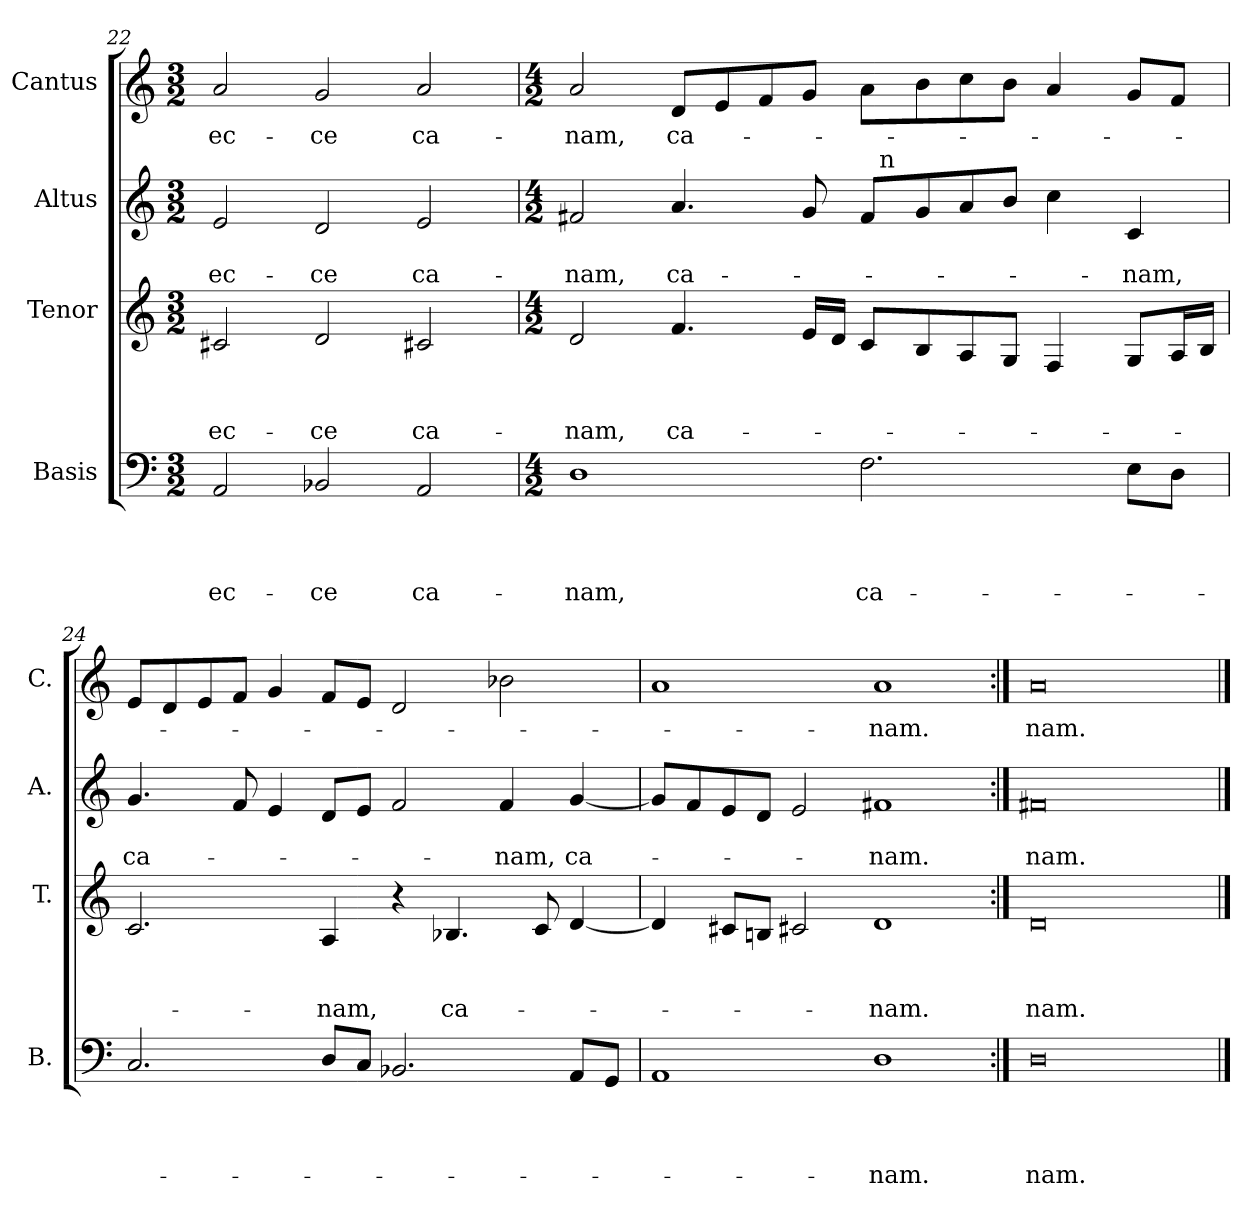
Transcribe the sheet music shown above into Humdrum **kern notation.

**kern	**text	**text	**text	**text	**kern	**text	**text	**text	**kern	**text	**text	**kern	**text
*part4	*part4	*part4	*part4	*part4	*part3	*part3	*part3	*part3	*part2	*part2	*part2	*part1	*part1
*staff4	*staff4	*staff4	*staff4	*staff4	*staff3	*staff3	*staff3	*staff3	*staff2	*staff2	*staff2	*staff1	*staff1
*I"Basis	*	*	*	*	*I"Tenor	*	*	*	*I"Altus	*	*	*I"Cantus	*
*I'B.	*	*	*	*	*I'T.	*	*	*	*I'A.	*	*	*I'C.	*
*clefF4	*	*	*	*	*clefG2	*	*	*	*clefG2	*	*	*clefG2	*
*k[]	*	*	*	*	*k[]	*	*	*	*k[]	*	*	*k[]	*
*C:	*	*	*	*	*C:	*	*	*	*C:	*	*	*C:	*
*M3/2	*	*	*	*	*M3/2	*	*	*	*M3/2	*	*	*M3/2	*
=22	=22	=22	=22	=22	=22	=22	=22	=22	=22	=22	=22	=22	=22
!	!	!	!	!LO:LY:b	!	!	!	!LO:LY:b	!	!	!LO:LY:b	!	!LO:LY:b
2AA/	.	.	.	ec-	2c#X/	.	.	ec-	2e/	.	ec-	2a/	ec-
!	!	!	!	!LO:LY:b	!	!	!	!LO:LY:b	!	!	!LO:LY:b	!	!LO:LY:b
2BB-X/	.	.	.	-ce	2d/	.	.	-ce	2d/	.	-ce	2g/	-ce
!	!	!	!	!LO:LY:b	!	!	!	!LO:LY:b	!	!	!LO:LY:b	!	!LO:LY:b
2AA/	.	.	.	ca-	2c#X/	.	.	ca-	2e/	.	ca-	2a/	ca-
!!LO:PB:g=z
=23	=23	=23	=23	=23	=23	=23	=23	=23	=23	=23	=23	=23	=23
*M4/2	*	*	*	*	*M4/2	*	*	*	*M4/2	*	*	*M4/2	*
!	!	!	!	!LO:LY:b	!	!	!	!LO:LY:b	!	!	!LO:LY:b	!	!LO:LY:b
*	*	*	*	*	*	*	*	*	*^	*	*	*	*
1D	.	.	.	-nam,	2d/	.	.	-nam,	2f#X/	1ryy	.	-nam,	2a/	-nam,
!	!	!	!	!	!	!	!	!LO:LY:b	!	!	!	!LO:LY:b	!	!LO:LY:b
.	.	.	.	.	4.f/	.	.	ca-	4.a/	.	.	ca-	8d/L	ca-
.	.	.	.	.	.	.	.	.	.	.	.	.	8e/	.
.	.	.	.	.	.	.	.	.	.	.	.	.	8f/	.
.	.	.	.	.	16e/LL	.	.	.	8g/	.	.	.	8g/J	.
.	.	.	.	.	16d/JJ	.	.	.	.	.	.	.	.	.
!	!	!	!	!LO:LY:b	!	!	!	!	!	!	!	!	!	!
2.F\	.	.	.	ca-	8c/L	.	.	.	8f#/L	32ryy	.	.	8a\L	.
!	!	!	!	!	!	!	!	!	!	!LO:TX:a:t=n	!	!	!	!
.	.	.	.	.	.	.	.	.	.	2ryy	.	.	.	.
.	.	.	.	.	8B/	.	.	.	8g/	.	.	.	8b\	.
.	.	.	.	.	8A/	.	.	.	8a/	.	.	.	8cc\	.
.	.	.	.	.	8G/J	.	.	.	8b/J	.	.	.	8b\J	.
.	.	.	.	.	4F/	.	.	.	4cc\	.	.	.	4a/	.
.	.	.	.	.	.	.	.	.	.	4...ryy	.	.	.	.
!	!	!	!	!	!	!	!	!	!	!	!	!LO:LY:b	!	!
8E\L	.	.	.	.	8G/L	.	.	.	4c/	.	.	-nam,	8g/L	.
8D\J	.	.	.	.	16A/L	.	.	.	.	.	.	.	8f/J	.
.	.	.	.	.	16B/JJ	.	.	.	.	.	.	.	.	.
=24	=24	=24	=24	=24	=24	=24	=24	=24	=24	=24	=24	=24	=24	=24
!	!	!	!	!	!	!	!	!	!	!	!	!LO:LY:b	!	!
*	*	*	*	*	*	*	*	*	*v	*v	*	*	*	*
2.C/	.	.	.	.	2.c/	.	.	.	4.g/	.	ca-	8e/L	.
.	.	.	.	.	.	.	.	.	.	.	.	8d/	.
.	.	.	.	.	.	.	.	.	.	.	.	8e/	.
.	.	.	.	.	.	.	.	.	8f/	.	.	8f/J	.
.	.	.	.	.	.	.	.	.	4e/	.	.	4g/	.
!	!	!	!	!	!	!	!	!LO:LY:b	!	!	!	!	!
8D/L	.	.	.	.	4A/	.	.	-nam,	8d/L	.	.	8f/L	.
8C/J	.	.	.	.	.	.	.	.	8e/J	.	.	8e/J	.
2.BB-X/	.	.	.	.	4r	.	.	.	2f/	.	.	2d/	.
!	!	!	!	!	!	!	!	!LO:LY:b	!	!	!	!	!
.	.	.	.	.	4.B-X/	.	.	ca-	.	.	.	.	.
!	!	!	!	!	!	!	!	!	!	!	!LO:LY:b	!	!
.	.	.	.	.	.	.	.	.	4f/	.	-nam,	2b-X\	.
.	.	.	.	.	8c/	.	.	.	.	.	.	.	.
!	!	!	!	!	!	!	!	!	!	!	!LO:LY:b	!	!
8AA/L	.	.	.	.	[<4d/	.	.	.	[<4g/	.	ca-	.	.
8GG/J	.	.	.	.	.	.	.	.	.	.	.	.	.
=25	=25	=25	=25	=25	=25	=25	=25	=25	=25	=25	=25	=25	=25
1AA	.	.	.	.	4d/]	.	.	.	8g/L]	.	.	1a	.
.	.	.	.	.	.	.	.	.	8f/	.	.	.	.
.	.	.	.	.	8c#X/L	.	.	.	8e/	.	.	.	.
.	.	.	.	.	8Bn/J	.	.	.	8d/J	.	.	.	.
.	.	.	.	.	2c#X/	.	.	.	2e/	.	.	.	.
!	!	!	!	!LO:LY:b	!	!	!	!LO:LY:b	!	!	!LO:LY:b	!	!LO:LY:b
1D	.	.	.	-nam.	1d	.	.	-nam.	1f#X	.	-nam.	1a<	-nam.
=26:|!	=26:|!	=26:|!	=26:|!	=26:|!	=26:|!	=26:|!	=26:|!	=26:|!	=26:|!	=26:|!	=26:|!	=26:|!	=26:|!
!	!	!	!	!LO:LY:b	!	!	!	!LO:LY:b	!	!	!LO:LY:b	!	!LO:LY:b
0D	.	.	.	nam.	0d	.	.	nam.	0f#X	.	nam.	0a	nam.
==	==	==	==	==	==	==	==	==	==	==	==	==	==
*-	*-	*-	*-	*-	*-	*-	*-	*-	*-	*-	*-	*-	*-
